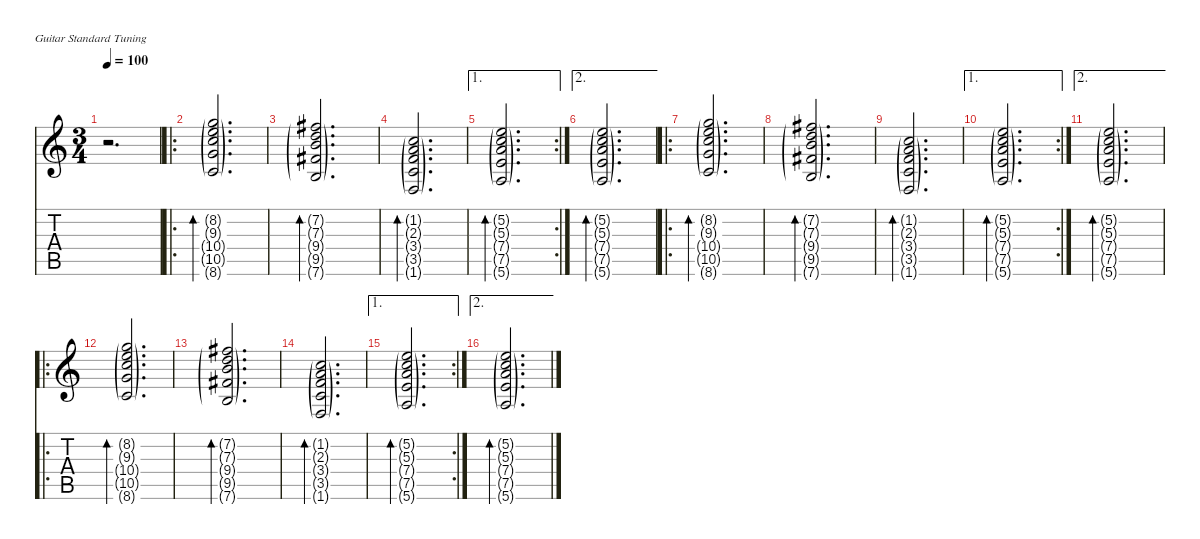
\defaultSystemsLayout 4
\hideDynamics
\bracketExtendMode nobrackets
\singleTrackTrackNamePolicy hidden
\multiTrackTrackNamePolicy hidden
\firstSystemTrackNameMode fullname
\firstSystemTrackNameOrientation horizontal
\otherSystemsTrackNameOrientation horizontal
\track ("Guitar" "s.guit.") {instrument acousticguitarsteel}
\staff {score tabs}
\tuning (E4 B3 G3 D3 A2 E2)
\ts (3 4)
\tempo 100
\clef g2
\ks c
r.2{d dy mf beam Down} |
\ro
(8.2{g} 9.3{g} 10.4{g} 10.5{g} 8.6{g}).2{d bd 60 beam Up} |
(7.2{g acc #} 7.3{g} 9.4{g} 9.5{g acc #} 7.6{g}).2{d bd 60 beam Up} |
(1.2{g} 2.3{g} 3.4{g} 3.5{g} 1.6{g}).2{d bd 60 beam Up} |
\ae 1
\rc 2
(5.2{g} 5.3{g} 7.4{g} 7.5{g} 5.6{g}).2{d bd 60 beam Up} |
\ae 2
(5.2{g} 5.3{g} 7.4{g} 7.5{g} 5.6{g}).2{d bd 60 beam Up} |
\ro
(8.2{g} 9.3{g} 10.4{g} 10.5{g} 8.6{g}).2{d bd 60 beam Up} |
(7.2{g acc #} 7.3{g} 9.4{g} 9.5{g acc #} 7.6{g}).2{d bd 60 beam Up} |
(1.2{g} 2.3{g} 3.4{g} 3.5{g} 1.6{g}).2{d bd 60 beam Up} |
\ae 1
\rc 2
(5.2{g} 5.3{g} 7.4{g} 7.5{g} 5.6{g}).2{d bd 60 beam Up} |
\ae 2
(5.2{g} 5.3{g} 7.4{g} 7.5{g} 5.6{g}).2{d bd 60 beam Up} |
\ro
(8.2{g} 9.3{g} 10.4{g} 10.5{g} 8.6{g}).2{d bd 60 beam Up} |
(7.2{g acc #} 7.3{g} 9.4{g} 9.5{g acc #} 7.6{g}).2{d bd 60 beam Up} |
(1.2{g} 2.3{g} 3.4{g} 3.5{g} 1.6{g}).2{d bd 60 beam Up} |
\ae 1
\rc 2
(5.2{g} 5.3{g} 7.4{g} 7.5{g} 5.6{g}).2{d bd 60 beam Up} |
\ae 2
(5.2{g} 5.3{g} 7.4{g} 7.5{g} 5.6{g}).2{d bd 60 beam Up}
